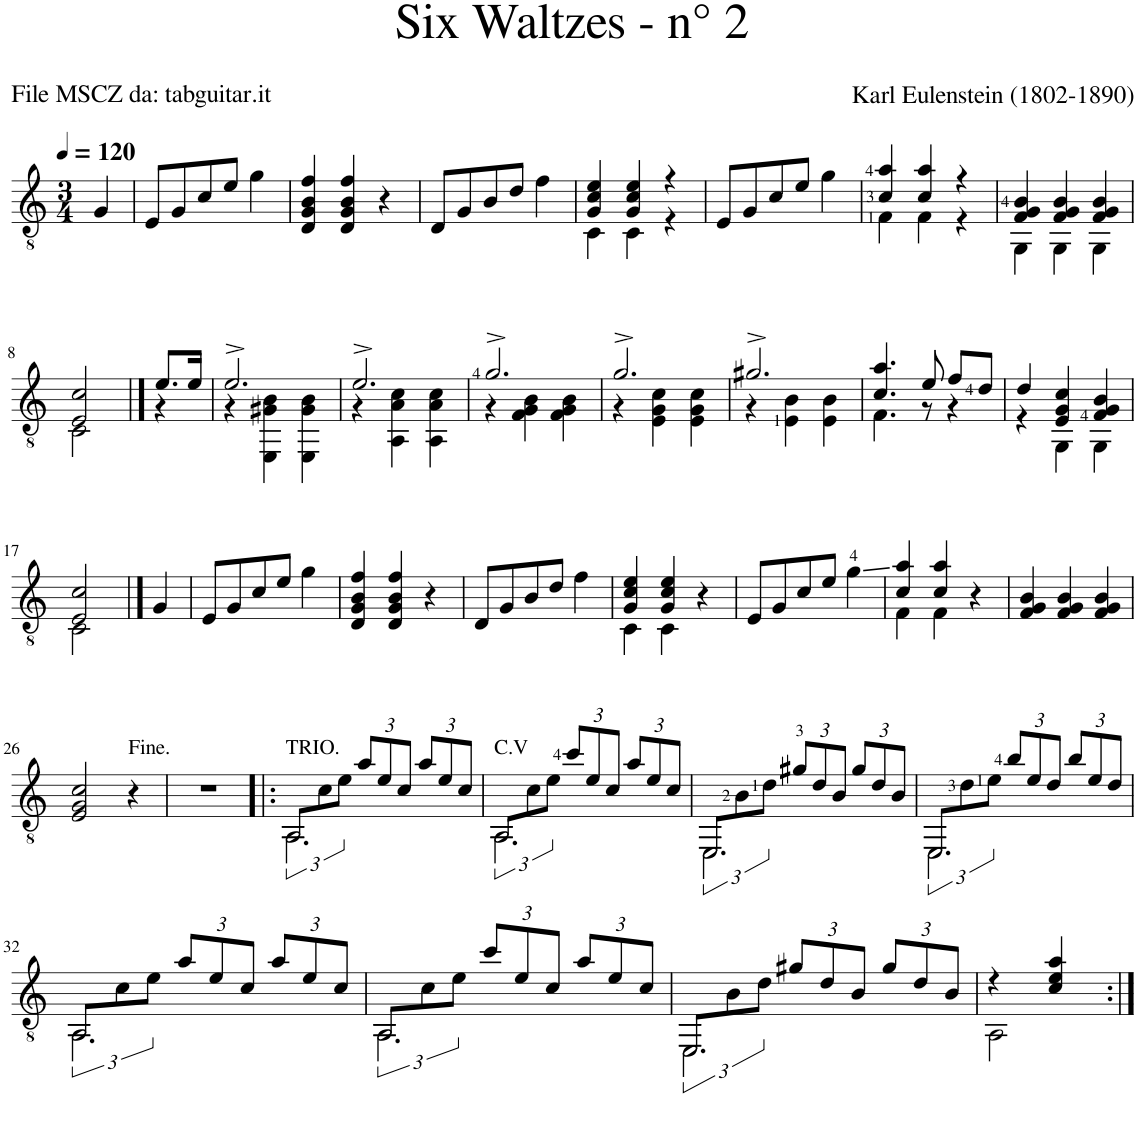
**kern
*part1
*staff1
*I"Guitar
*I'Guit.
*clefGv2
*k[]
*M3/4
*MM120
=
4G/
=1
8E/L
8G/
8c/
8e/J
4g\
=2
4D/ 4G/ 4B/ 4f/
4D/ 4G/ 4B/ 4f/
4r
=3
8D/L
8G/
8B/
8d/J
4f\
=4
*^
4G/ 4c/ 4e/	4C\
4G/ 4c/ 4e/	4C\
4r	4r
*v	*v
=5
8E/L
8G/
8c/
8e/J
4g\
=6
*^
4c/ 4a/	4F\
4c/ 4a/	4F\
4r	4r
=7	=7
4F/ 4G/ 4B/	4GG\
4F/ 4G/ 4B/	4GG\
4F/ 4G/ 4B/	4GG\
!!LO:LB:g=z	!!
=8	=8
2E/ 2c/	2C\
==9	==9
8.e/L	4r
16e/Jk	.
=10	=10
2.e^/	4r
.	4EE\ 4G#X\ 4B\
.	4EE\ 4G#\ 4B\
=11	=11
2.e^/	4r
.	4AA\ 4A\ 4c\
.	4AA\ 4A\ 4c\
=12	=12
2.g^/	4r
.	4F\ 4G\ 4B\
.	4F\ 4G\ 4B\
=13	=13
2.g^/	4r
.	4E\ 4G\ 4c\
.	4E\ 4G\ 4c\
=14	=14
2.g#X^/	4r
.	4E\ 4B\
.	4E\ 4B\
=15	=15
4.c/ 4.a/	4.F\
8e/	8r
8f/L	4r
8d/J	.
=16	=16
4d/	4r
4E/ 4G/ 4c/	4GG\
4F/ 4G/ 4B/	4GG\
!!LO:LB:g=z	!!
=17	=17
2E/ 2c/	2C\
*v	*v
==18
4G/
=19
8E/L
8G/
8c/
8e/J
4g\
=20
4D/ 4G/ 4B/ 4f/
4D/ 4G/ 4B/ 4f/
4r
=21
8D/L
8G/
8B/
8d/J
4f\
=22
*^
4G/ 4c/ 4e/	4C\
4G/ 4c/ 4e/	4C\
4r	4ryy
*v	*v
=23
8E/L
8G/
8c/
8e/J
4g\
=24
*^
4c/ 4a/	4F\
4c/ 4a/	4F\
4r	4ryy
*v	*v
=25
4F/ 4G/ 4B/
4F/ 4G/ 4B/
4F/ 4G/ 4B/
!!LO:LB:g=z
=26
2E/ 2G/ 2c/
4r
=27
2.r
=28!|:
!LO:TX:a:t=TRIO.
!LO:N:head=open
*^
12AA/L	2.AA\
12c\	.
12e\J	.
*Xbrackettup	*
12a/L	.
12e/	.
12c/J	.
12a/L	.
12e/	.
12c/J	.
=29	=29
*brackettup	*
!LO:TX:a:t=C.V	!
!LO:N:head=open	!
12AA/L	2.AA\
12c\	.
12e\J	.
*Xbrackettup	*
12cc/L	.
12e/	.
12c/J	.
12a/L	.
12e/	.
12c/J	.
=30	=30
*brackettup	*
!LO:N:head=open	!
12EE/L	2.EE\
12B\	.
12d\J	.
*Xbrackettup	*
12g#X/L	.
12d/	.
12B/J	.
12g#/L	.
12d/	.
12B/J	.
=31	=31
*brackettup	*
!LO:N:head=open	!
12EE/L	2.EE\
12d\	.
12e\J	.
*Xbrackettup	*
12b/L	.
12e/	.
12d/J	.
12b/L	.
12e/	.
12d/J	.
!!LO:LB:g=z	!!
=32	=32
*brackettup	*
!LO:N:head=open	!
12AA/L	2.AA\
12c\	.
12e\J	.
*Xbrackettup	*
12a/L	.
12e/	.
12c/J	.
12a/L	.
12e/	.
12c/J	.
=33	=33
*brackettup	*
!LO:N:head=open	!
12AA/L	2.AA\
12c\	.
12e\J	.
*Xbrackettup	*
12cc/L	.
12e/	.
12c/J	.
12a/L	.
12e/	.
12c/J	.
=34	=34
*brackettup	*
!LO:N:head=open	!
12EE/L	2.EE\
12B\	.
12d\J	.
*Xbrackettup	*
12g#X/L	.
12d/	.
12B/J	.
12g#/L	.
12d/	.
12B/J	.
=35	=35
4r	2AA\
4c/ 4e/ 4a/	.
*v	*v
=:|!
*-
